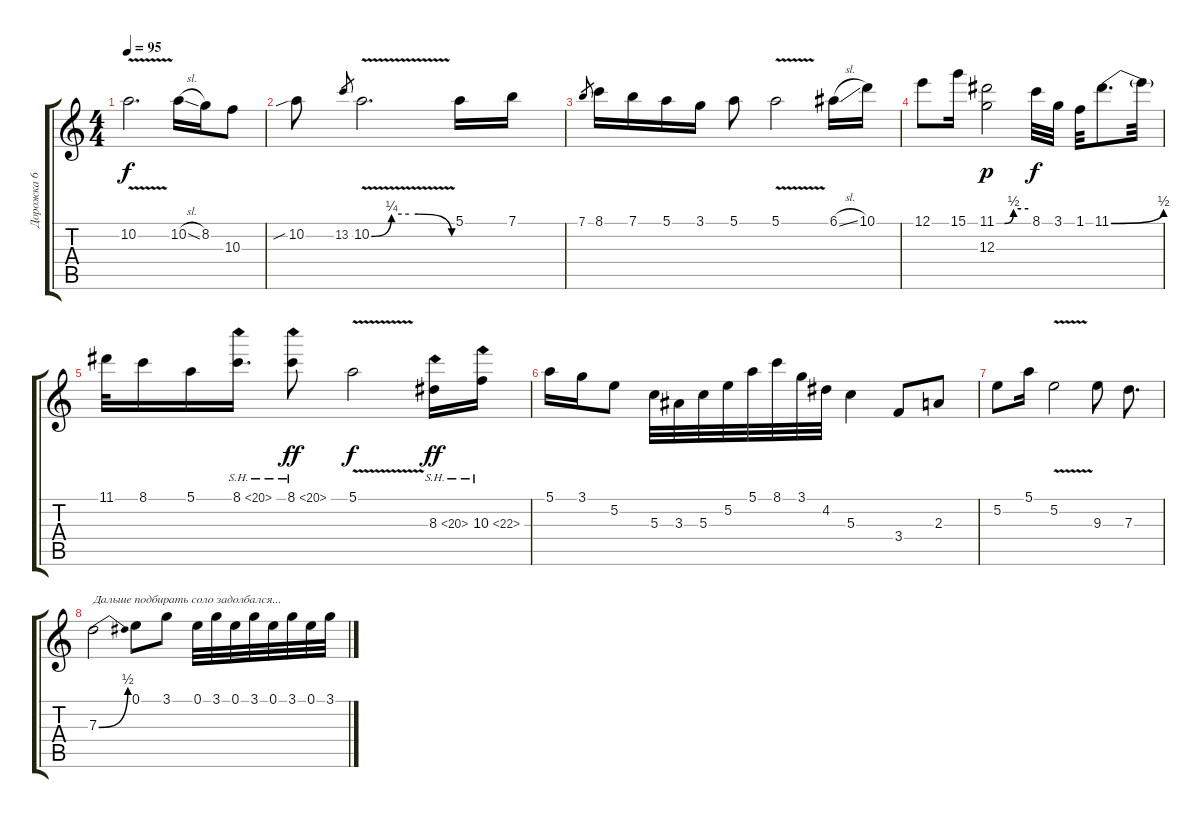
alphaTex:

\track ("Дорожка 6" "Дорожка 6") {instrument distortionguitar}
\staff {score tabs}
\tuning (E4 B3 G3 D3 A2 E2) {hide}
\ts (4 4)
\tempo 95
\clef g2
\ks c
10.2{v}.2{d dy f} 10.2{sl}.16 8.2.16 10.3.8 |
10.2{sib}.8 13.2.8{gr} 10.2{be (custom 0 0 15 1 28 1 35 1 60 0) v}.2{d} 5.1.16 7.1.16 |
7.1.8{gr} 8.1.16 7.1.16 5.1.16 3.1.16 5.1.8 5.1{v}.2 6.1{sl}.16 10.1.16 |
12.1.8 15.1.16 (11.1{be (custom 0 0 15 0 32 2 60 2)} 12.3).2{dy p} 8.1.32{dy f} 3.1.32 1.1.32 11.1{be (bend 0 0 60 2)}.8{d} 11.1{t}.32 |
11.1.32 8.1.16 5.1.16 8.1{sh 12}.16{d} 8.1{sh 12}.8{dy ff} 5.1{v}.2{dy f} 8.3{sh 12}.16{dy ff} 10.3{sh 12}.16 |
5.1.16 3.1.16 5.2.8 5.3.32 3.3.32 5.3.32 5.2.32 5.1.32 8.1.32 3.1.32 4.2.32 5.3.4 3.4.8 2.3.8 |
5.2.8 5.1.16 5.2{v}.2 9.3.8 7.3.8{d} |
7.3{be (bend 0 0 60 2)}.2{txt "Дальше подбирать соло задолбался..."} 0.1.8 3.1.8 0.1.32 3.1.32 0.1.32 3.1.32 0.1.32 3.1.32 0.1.32 3.1.32
